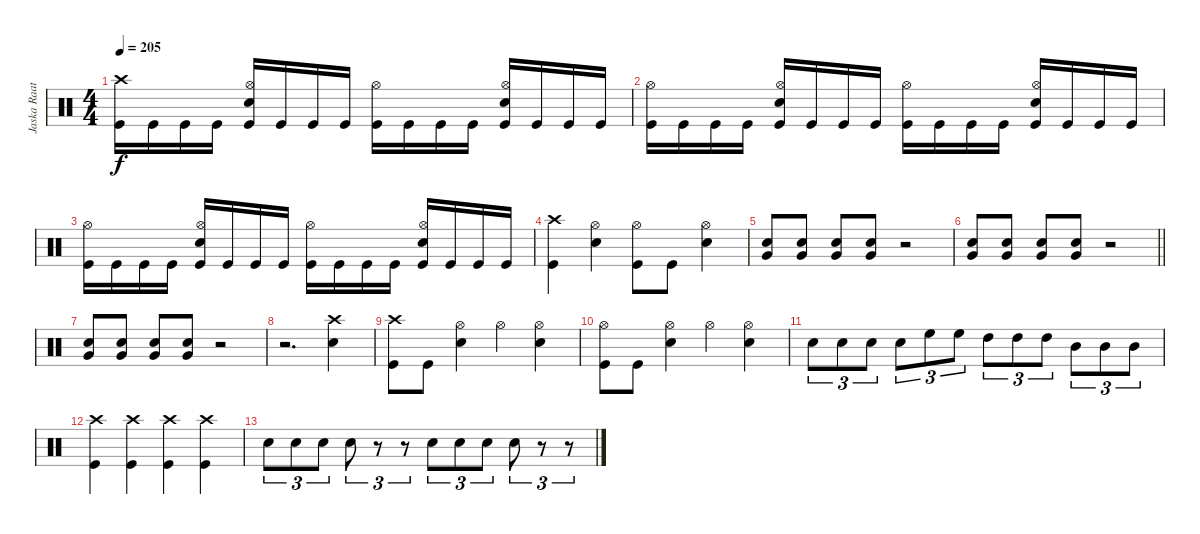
\track ("Jaska Raatikainen" "Jaska Raat") {instrument percussion}
\staff {score}
\articulation defaults
\ts (4 4)
\tempo 205
\clef neutral
\ks c
("Crash high (hit)" "Kick (hit)").16{dy f} "Kick (hit)".16 "Kick (hit)".16 "Kick (hit)".16 ("Hi-Hat (open)" "Snare (hit) 2" "Kick (hit)").16 "Kick (hit)".16 "Kick (hit)".16 "Kick (hit)".16 ("Hi-Hat (open)" "Kick (hit)").16 "Kick (hit)".16 "Kick (hit)".16 "Kick (hit)".16 ("Hi-Hat (open)" "Snare (hit) 2" "Kick (hit)").16 "Kick (hit)".16 "Kick (hit)".16 "Kick (hit)".16 |
("Hi-Hat (open)" "Kick (hit)").16 "Kick (hit)".16 "Kick (hit)".16 "Kick (hit)".16 ("Hi-Hat (open)" "Snare (hit) 2" "Kick (hit)").16 "Kick (hit)".16 "Kick (hit)".16 "Kick (hit)".16 ("Hi-Hat (open)" "Kick (hit)").16 "Kick (hit)".16 "Kick (hit)".16 "Kick (hit)".16 ("Hi-Hat (open)" "Snare (hit) 2" "Kick (hit)").16 "Kick (hit)".16 "Kick (hit)".16 "Kick (hit)".16 |
("Hi-Hat (open)" "Kick (hit)").16 "Kick (hit)".16 "Kick (hit)".16 "Kick (hit)".16 ("Hi-Hat (open)" "Snare (hit) 2" "Kick (hit)").16 "Kick (hit)".16 "Kick (hit)".16 "Kick (hit)".16 ("Hi-Hat (open)" "Kick (hit)").16 "Kick (hit)".16 "Kick (hit)".16 "Kick (hit)".16 ("Hi-Hat (open)" "Snare (hit) 2" "Kick (hit)").16 "Kick (hit)".16 "Kick (hit)".16 "Kick (hit)".16 |
("Crash high (hit)" "Kick (hit)").4 ("Hi-Hat (open)" "Snare (hit) 2").4 ("Hi-Hat (open)" "Kick (hit)").8 "Kick (hit)".8 ("Hi-Hat (open)" "Snare (hit) 2").4 |
("Snare (hit) 2" "Very Low Tom (hit)").8 ("Snare (hit) 2" "Very Low Tom (hit)").8 ("Snare (hit) 2" "Very Low Tom (hit)").8 ("Snare (hit) 2" "Very Low Tom (hit)").8 r.2 |
\barLineRight lightlight
("Snare (hit) 2" "Very Low Tom (hit)").8 ("Snare (hit) 2" "Very Low Tom (hit)").8 ("Snare (hit) 2" "Very Low Tom (hit)").8 ("Snare (hit) 2" "Very Low Tom (hit)").8 r.2 |
("Snare (hit) 2" "Very Low Tom (hit)").8 ("Snare (hit) 2" "Very Low Tom (hit)").8 ("Snare (hit) 2" "Very Low Tom (hit)").8 ("Snare (hit) 2" "Very Low Tom (hit)").8 r.2 |
r.2{d} ("Crash high (hit)" "Snare (hit) 2").4 |
("Crash high (hit)" "Kick (hit)").8 "Kick (hit)".8 ("Hi-Hat (open)" "Snare (hit) 2").4 "Hi-Hat (open)".4 ("Hi-Hat (open)" "Snare (hit) 2").4 |
("Hi-Hat (open)" "Kick (hit)").8 "Kick (hit)".8 ("Hi-Hat (open)" "Snare (hit) 2").4 "Hi-Hat (open)".4 ("Hi-Hat (open)" "Snare (hit) 2").4 |
"Snare (hit) 2".8{tu (3 2)} "Snare (hit) 2".8{tu (3 2)} "Snare (hit) 2".8{tu (3 2)} "Snare (hit) 2".8{tu (3 2)} "High Floor Tom (hit)".8{tu (3 2)} "High Floor Tom (hit)".8{tu (3 2)} "High Tom (hit)".8{tu (3 2)} "High Tom (hit)".8{tu (3 2)} "High Tom (hit)".8{tu (3 2)} "Mid Tom (hit)".8{tu (3 2)} "Mid Tom (hit)".8{tu (3 2)} "Mid Tom (hit)".8{tu (3 2)} |
("Crash high (hit)" "Kick (hit)").4 ("Crash high (hit)" "Kick (hit)").4 ("Crash high (hit)" "Kick (hit)").4 ("Crash high (hit)" "Kick (hit)").4 |
"Snare (hit) 2".8{tu (3 2)} "Snare (hit) 2".8{tu (3 2)} "Snare (hit) 2".8{tu (3 2)} "Snare (hit) 2".8{tu (3 2)} r.8{tu (3 2)} r.8{tu (3 2)} "Snare (hit) 2".8{tu (3 2)} "Snare (hit) 2".8{tu (3 2)} "Snare (hit) 2".8{tu (3 2)} "Snare (hit) 2".8{tu (3 2)} r.8{tu (3 2)} r.8{tu (3 2)}
